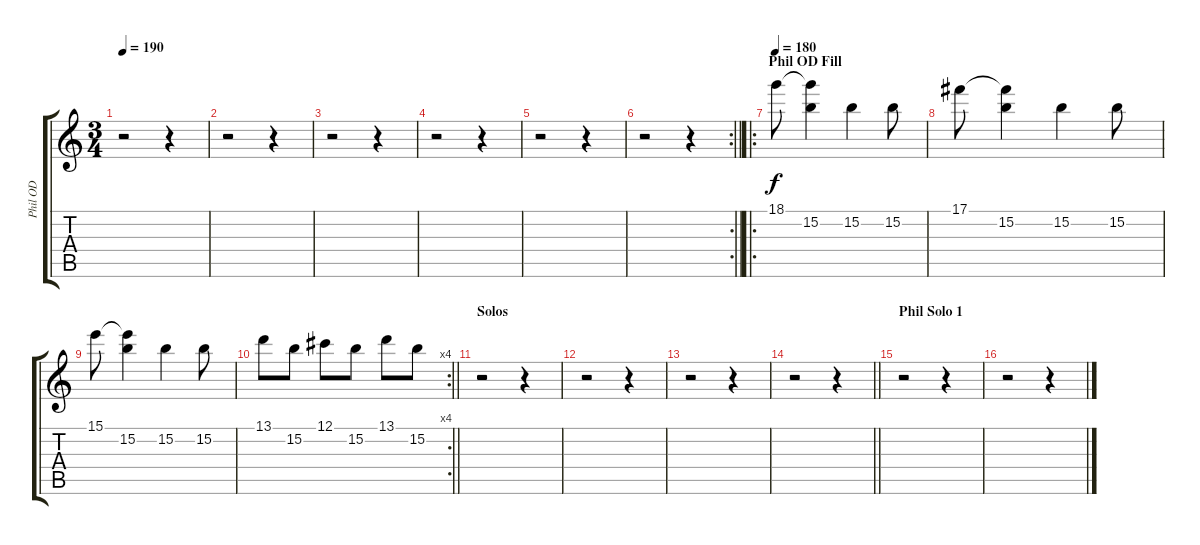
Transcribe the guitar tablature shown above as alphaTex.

\track ("Phil OD" "Phil OD") {instrument overdrivenguitar}
\staff {score tabs}
\tuning (Db4 Ab3 E3 B2 Gb2 B1) {hide}
\ts (3 4)
\tempo 190
\clef g2
\ks c
r.2{dy f} r.4 |
r.2 r.4 |
r.2 r.4 |
r.2 r.4 |
r.2 r.4 |
\rc 2
\barLineRight lightlight
r.2 r.4 |
\ro
\section ("" "Phil OD Fill")
\tempo 180
18.1.8 (18.1{t} 15.2).4 15.2.4 15.2.8 |
17.1.8 (17.1{t} 15.2).4 15.2.4 15.2.8 |
15.1.8 (15.1{t} 15.2).4 15.2.4 15.2.8 |
\rc 4
\barLineRight lightlight
13.1.8 15.2.8 12.1.8 15.2.8 13.1.8 15.2.8 |
\section ("" "Solos")
r.2 r.4 |
r.2 r.4 |
r.2 r.4 |
\barLineRight lightlight
r.2 r.4 |
\section ("" "Phil Solo 1")
r.2 r.4 |
r.2 r.4
